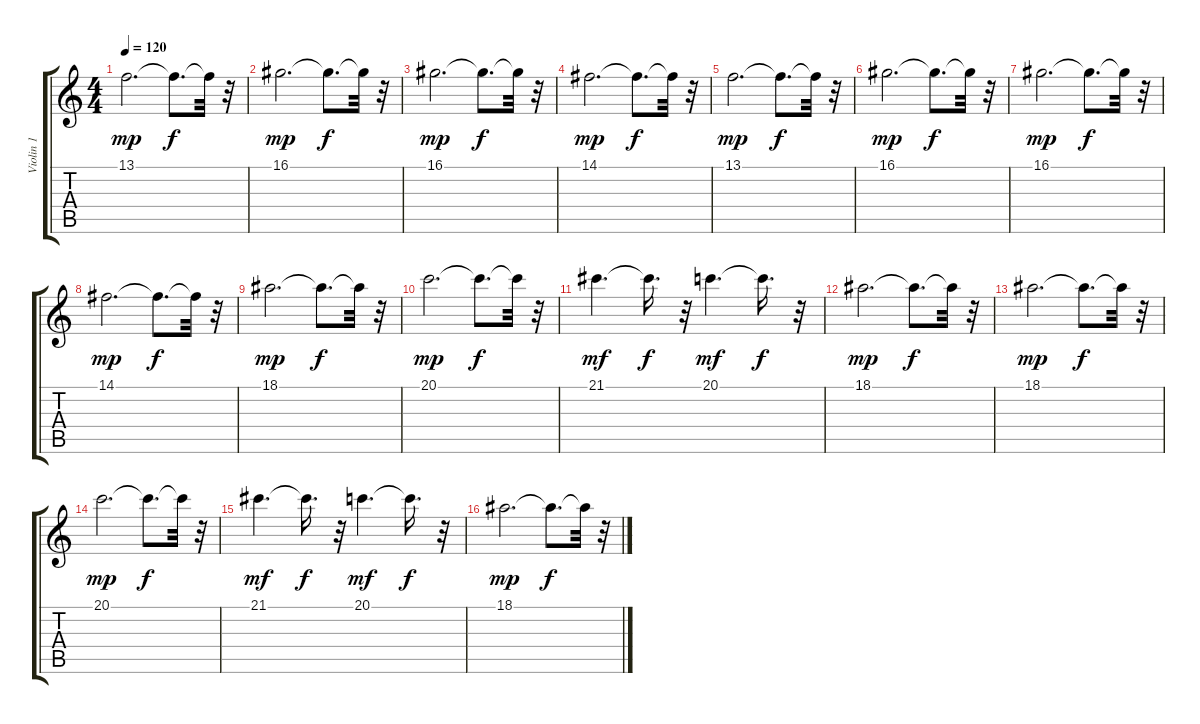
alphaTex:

\track ("Violin 1" "Violin 1") {instrument stringensemble1}
\staff {score tabs}
\tuning (E4 B3 G3 D3 A2 E2) {hide}
\ts (4 4)
\tempo 120
\clef g2
\ks c
13.1.2{d dy mp volume 12} 13.1{t}.8{d dy f} 13.1{t}.32 r.32 |
16.1.2{d dy mp volume 12} 16.1{t}.8{d dy f} 16.1{t}.32 r.32 |
16.1.2{d dy mp volume 12} 16.1{t}.8{d dy f} 16.1{t}.32 r.32 |
14.1.2{d dy mp volume 12} 14.1{t}.8{d dy f} 14.1{t}.32 r.32 |
13.1.2{d dy mp volume 12} 13.1{t}.8{d dy f} 13.1{t}.32 r.32 |
16.1.2{d dy mp volume 12} 16.1{t}.8{d dy f} 16.1{t}.32 r.32 |
16.1.2{d dy mp volume 12} 16.1{t}.8{d dy f} 16.1{t}.32 r.32 |
14.1.2{d dy mp volume 12} 14.1{t}.8{d dy f} 14.1{t}.32 r.32 |
18.1.2{d dy mp volume 12} 18.1{t}.8{d dy f} 18.1{t}.32 r.32 |
20.1.2{d dy mp volume 12} 20.1{t}.8{d dy f} 20.1{t}.32 r.32 |
21.1.4{d dy mf volume 12} 21.1{t}.16{d dy f} r.32 20.1.4{d dy mf} 20.1{t}.16{d dy f} r.32 |
18.1.2{d dy mp} 18.1{t}.8{d dy f} 18.1{t}.32 r.32 |
18.1.2{d dy mp volume 12} 18.1{t}.8{d dy f} 18.1{t}.32 r.32 |
20.1.2{d dy mp volume 12} 20.1{t}.8{d dy f} 20.1{t}.32 r.32 |
21.1.4{d dy mf volume 12} 21.1{t}.16{d dy f} r.32 20.1.4{d dy mf} 20.1{t}.16{d dy f} r.32 |
18.1.2{d dy mp} 18.1{t}.8{d dy f} 18.1{t}.32 r.32
